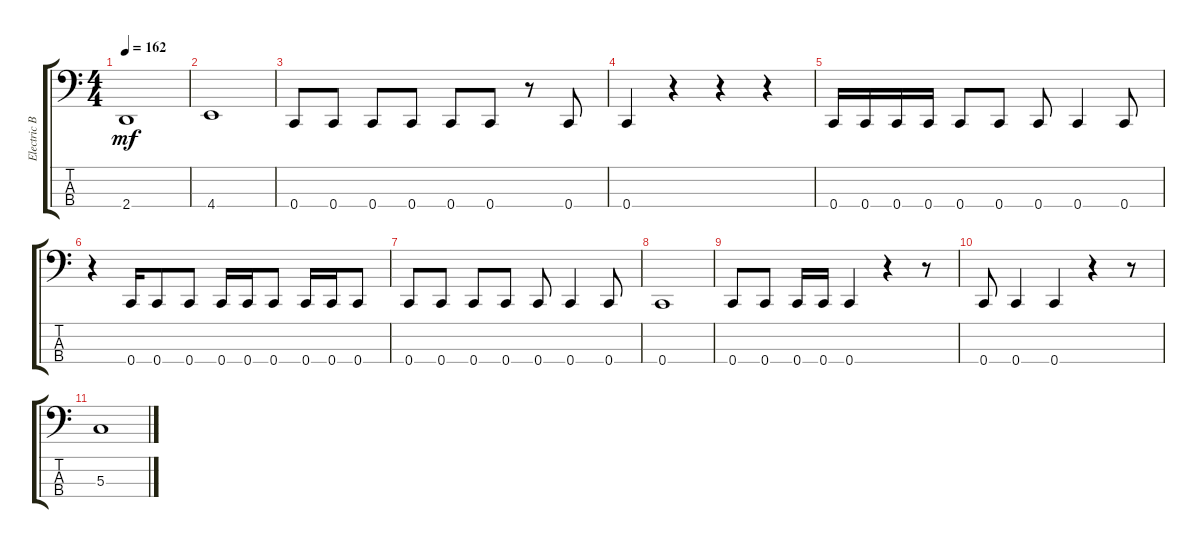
\track ("Electric Bass" "Electric B") {instrument electricbassfinger}
\staff {score tabs}
\tuning (F2 C2 G1 C1) {hide}
\ts (4 4)
\tempo 162
\clef f4
\ks c
2.4.1{dy mf} |
4.4.1 |
0.4.8 0.4.8 0.4.8 0.4.8 0.4.8 0.4.8 r.8 0.4.8 |
0.4.4 r.4 r.4 r.4 |
0.4.16 0.4.16 0.4.16 0.4.16 0.4.8 0.4.8 0.4.8 0.4.4 0.4.8 |
r.4 0.4.16 0.4.8 0.4.8 0.4.16 0.4.16 0.4.8 0.4.16 0.4.16 0.4.8 |
0.4.8 0.4.8 0.4.8 0.4.8 0.4.8 0.4.4 0.4.8 |
0.4.1 |
0.4.8 0.4.8 0.4.16 0.4.16 0.4.4 r.4 r.8 |
0.4.8 0.4.4 0.4.4 r.4 r.8 |
5.3.1
